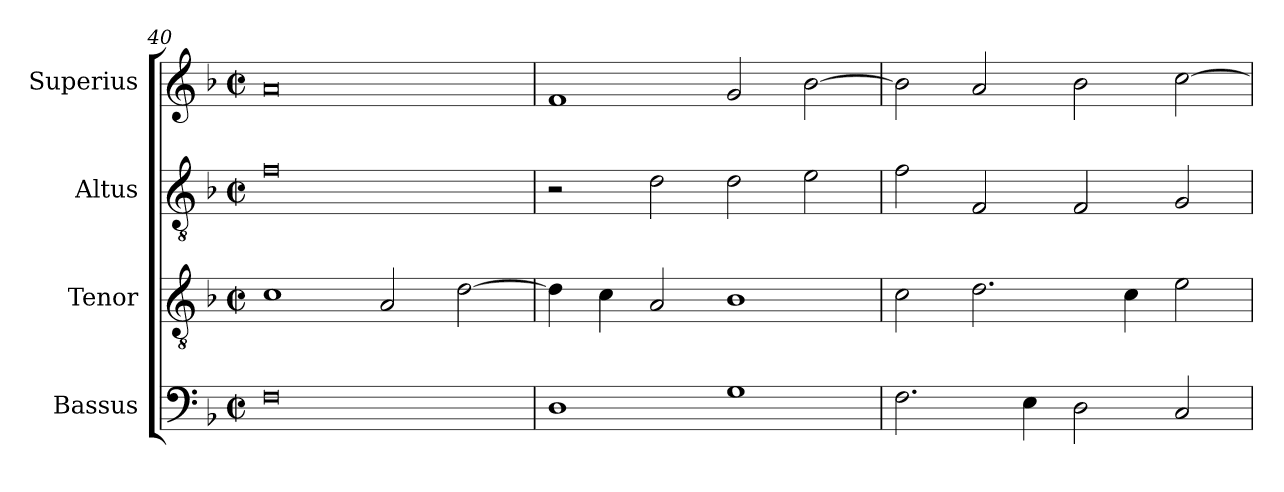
**kern	**kern	**kern	**kern
*part4	*part3	*part2	*part1
*staff4	*staff3	*staff2	*staff1
*I"Bassus	*I"Tenor	*I"Altus	*I"Superius
*I'B.	*I'T.	*	*I'S.
*clefF4	*clefGv2	*clefGv2	*clefG2
*	*ITrd7c12	*ITrd7c12	*
*k[b-]	*k[b-]	*k[b-]	*k[b-]
*F:	*F:	*F:	*F:
*M2/2	*M2/2	*M2/2	*M2/2
*met(c|)	*met(c|)	*met(c|)	*met(c|)
=40	=40	=40	=40
0Fi	1Ci	0Fi	0ai
.	2AAi/	.	.
.	[>2Di\	.	.
=41	=41	=41	=41
1Di	4Di\]	2r	1fi
.	4Ci\	.	.
.	2AAi/	2Di\	.
1Gi	1BB-i	2Di\	2gi/
.	.	2Ei\	[>2b-i\
=42	=42	=42	=42
2.Fi\	2Ci\	2Fi\	2b-i\]
.	2.Di\	2FFi/	2ai/
4Ei\	.	.	.
2Di\	.	2FFi/	2b-i\
.	4Ci\	.	.
2Ci/	2Ei\	2GGi/	[>2cci\
=	=	=	=
*-	*-	*-	*-
